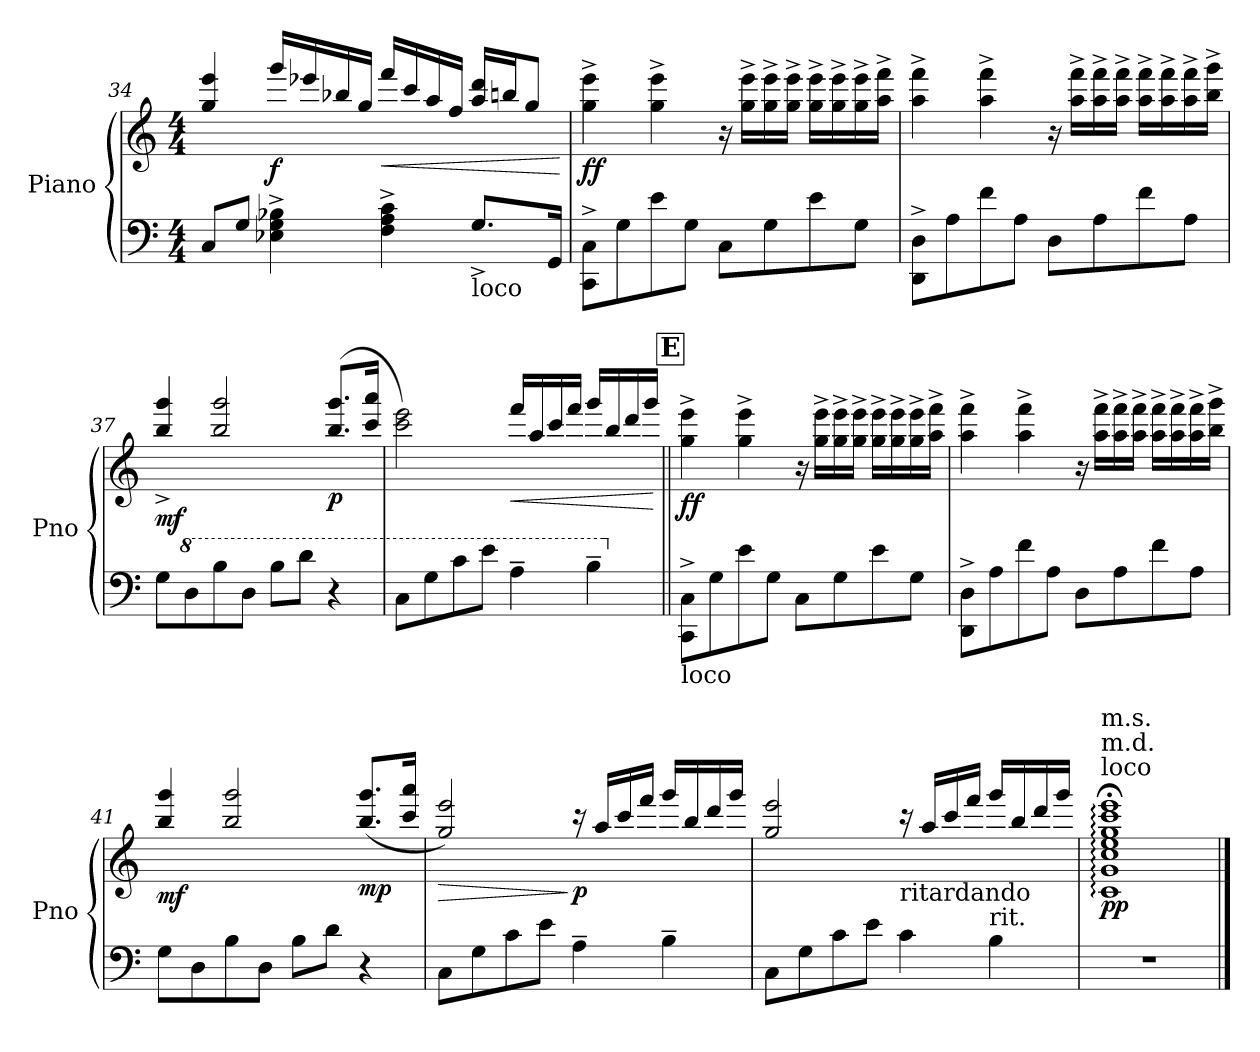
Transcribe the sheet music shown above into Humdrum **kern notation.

**kern	**kern	**dynam
*part1	*part1	*part1
*staff2	*staff1	*staff1/2
*I"Piano	*	*
*I'Pno	*	*
*clefF4	*clefG2	*
*k[]	*k[]	*
*C:	*C:	*
*M4/4	*M4/4	*
=34	=34	=34
8C/L	4gg/ 4eee/	.
8G/J	.	.
!	!	!LO:DY:b
4E-X\^ 4G\^ 4B-X\^	16ggg/LL	f
.	16eee-X/	.
.	16bb-X/	.
.	16gg/JJ	.
!	!	!LO:HP:b
4F\^ 4A\^ 4c\^	16fff/LL	<
.	16ccc/	.
.	16aa/	.
.	16ff/JJ	.
!LO:TX:b:t=loco	!	!
8.G^/L	16aa/ 16ddd/LL	.
.	16bbn/J	.
.	8gg/J	.
16GG/Jk	.	.
.	.	[
=35	=35	=35
!	!	!LO:DY:b
8CC\^ 8C\^L	4gg\^ 4eee\^	ff
8G\	.	.
8e\	4gg\^ 4eee\^	.
8G\J	.	.
8C\L	16r	.
.	16gg\^ 16eee\^LL	.
8G\	16gg\^ 16eee\^	.
.	16gg\^ 16eee\^JJ	.
8e\	16gg\^ 16eee\^LL	.
.	16gg\^ 16eee\^	.
8G\J	16gg\^ 16eee\^	.
.	16aa\^ 16fff\^JJ	.
!!LO:LB:g=z
=36	=36	=36
8DD\^ 8D\^L	4aa\^ 4fff\^	.
8A\	.	.
8f\	4aa\^ 4fff\^	.
8A\J	.	.
8D\L	16r	.
.	16aa\^ 16fff\^LL	.
8A\	16aa\^ 16fff\^	.
.	16aa\^ 16fff\^JJ	.
8f\	16aa\^ 16fff\^LL	.
.	16aa\^ 16fff\^	.
8A\J	16aa\^ 16fff\^	.
.	16bb\^ 16ggg\^JJ	.
=37	=37	=37
!	!	!LO:DY:b
8G\L	4bb/^ 4ggg/^	mf
*8va	*	*
8d\	.	.
8b\	2bb/ 2ggg/	.
8d\J	.	.
8b\L	.	.
8dd\J	.	.
!	!	!LO:DY:b
4r	(8.bb/ 8.ggg/L	p
.	16ccc/ 16aaa/Jk	.
=38	=38	=38
8c\L	2ccc\ 2eee\)	.
8g\	.	.
8cc\	.	.
8ee\J	.	.
!	!	!LO:HP:b
4a~\	16fff/LL	<
.	16aa/	.
.	16ccc/	.
.	16fff/JJ	.
4b~\	16ggg/LL	.
.	16bb/	.
.	16ddd/	.
.	16ggg/JJ	.
.	.	[
!!LO:LB:g=z
!!LO:REH:place=s1:a:t=E
=39||	=39||	=39||
*X8va	*	*
!LO:TX:b:t=loco	!	!
!	!	!LO:DY:b
8CC\^ 8C\^L	4gg\^ 4eee\^	ff
8G\	.	.
8e\	4gg\^ 4eee\^	.
8G\J	.	.
8C\L	16r	.
.	16gg\^ 16eee\^LL	.
8G\	16gg\^ 16eee\^	.
.	16gg\^ 16eee\^JJ	.
8e\	16gg\^ 16eee\^LL	.
.	16gg\^ 16eee\^	.
8G\J	16gg\^ 16eee\^	.
.	16aa\^ 16fff\^JJ	.
=40	=40	=40
8DD\^ 8D\^L	4aa\^ 4fff\^	.
8A\	.	.
8f\	4aa\^ 4fff\^	.
8A\J	.	.
8D\L	16r	.
.	16aa\^ 16fff\^LL	.
8A\	16aa\^ 16fff\^	.
.	16aa\^ 16fff\^JJ	.
8f\	16aa\^ 16fff\^LL	.
.	16aa\^ 16fff\^	.
8A\J	16aa\^ 16fff\^	.
.	16bb\^ 16ggg\^JJ	.
=41	=41	=41
!	!	!LO:DY:b
8G\L	4bb/ 4ggg/	mf
*8va	*	*
8d\	.	.
8b\	2bb/ 2ggg/	.
8d\J	.	.
8b\L	.	.
8dd\J	.	.
!	!	!LO:DY:b
4r	(8.bb/ 8.ggg/L	mp
.	16ccc/ 16aaa/Jk	.
!!LO:LB:g=z
=42	=42	=42
!	!	!LO:HP:b
8c\L	2gg/ 2eee/)	>
8g\	.	.
8cc\	.	.
8ee\J	.	.
!	!	!LO:DY:n=1:b
4a~\	16rccc	] p
.	16aa/LL	.
.	16ccc/	.
.	16fff/JJ	.
4b~\	16ggg/LL	.
.	16bb/	.
.	16ddd/	.
.	16ggg/JJ	.
=43	=43	=43
8c\L	2gg/ 2eee/	.
8g\	.	.
8cc\	.	.
8ee\J	.	.
!	!LO:TX:b:t=ritardando	!
4cc\	16rccc	.
.	16aa/LL	.
.	16ccc/	.
.	16fff/JJ	.
!	!LO:TX:b:t=rit.	!
4b\	16ggg/LL	.
.	16bb/	.
.	16ddd/	.
.	16ggg/JJ	.
=44	=44	=44
*X8va	*	*
!	!LO:TX:a:t=loco	!
!	!LO:TX:a:t=m.d.	!
!	!LO:TX:a:t=m.s.	!
!	!	!LO:DY:b
1r	1c;<: 1g;<: 1cc;<: 1ee;<: 1gg;<: 1ccc;<: 1eee;<:	pp
==	==	==
*-	*-	*-
